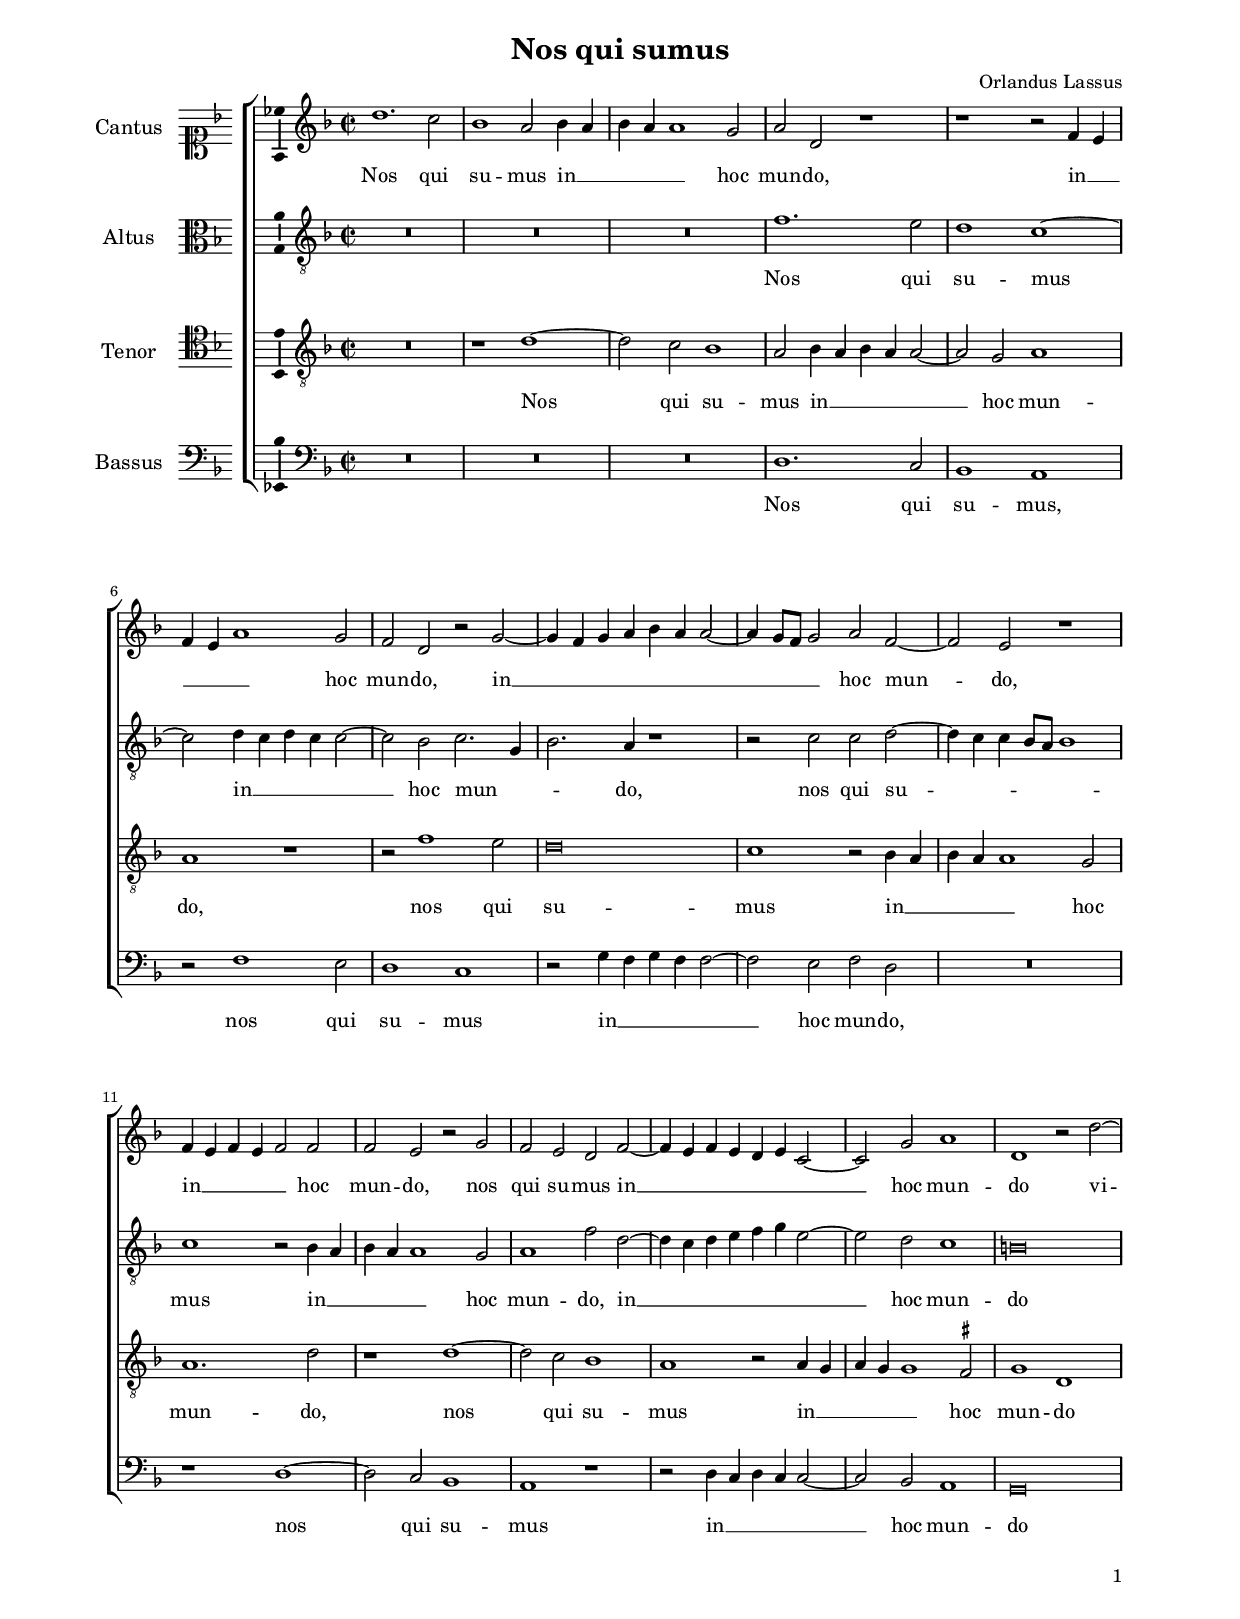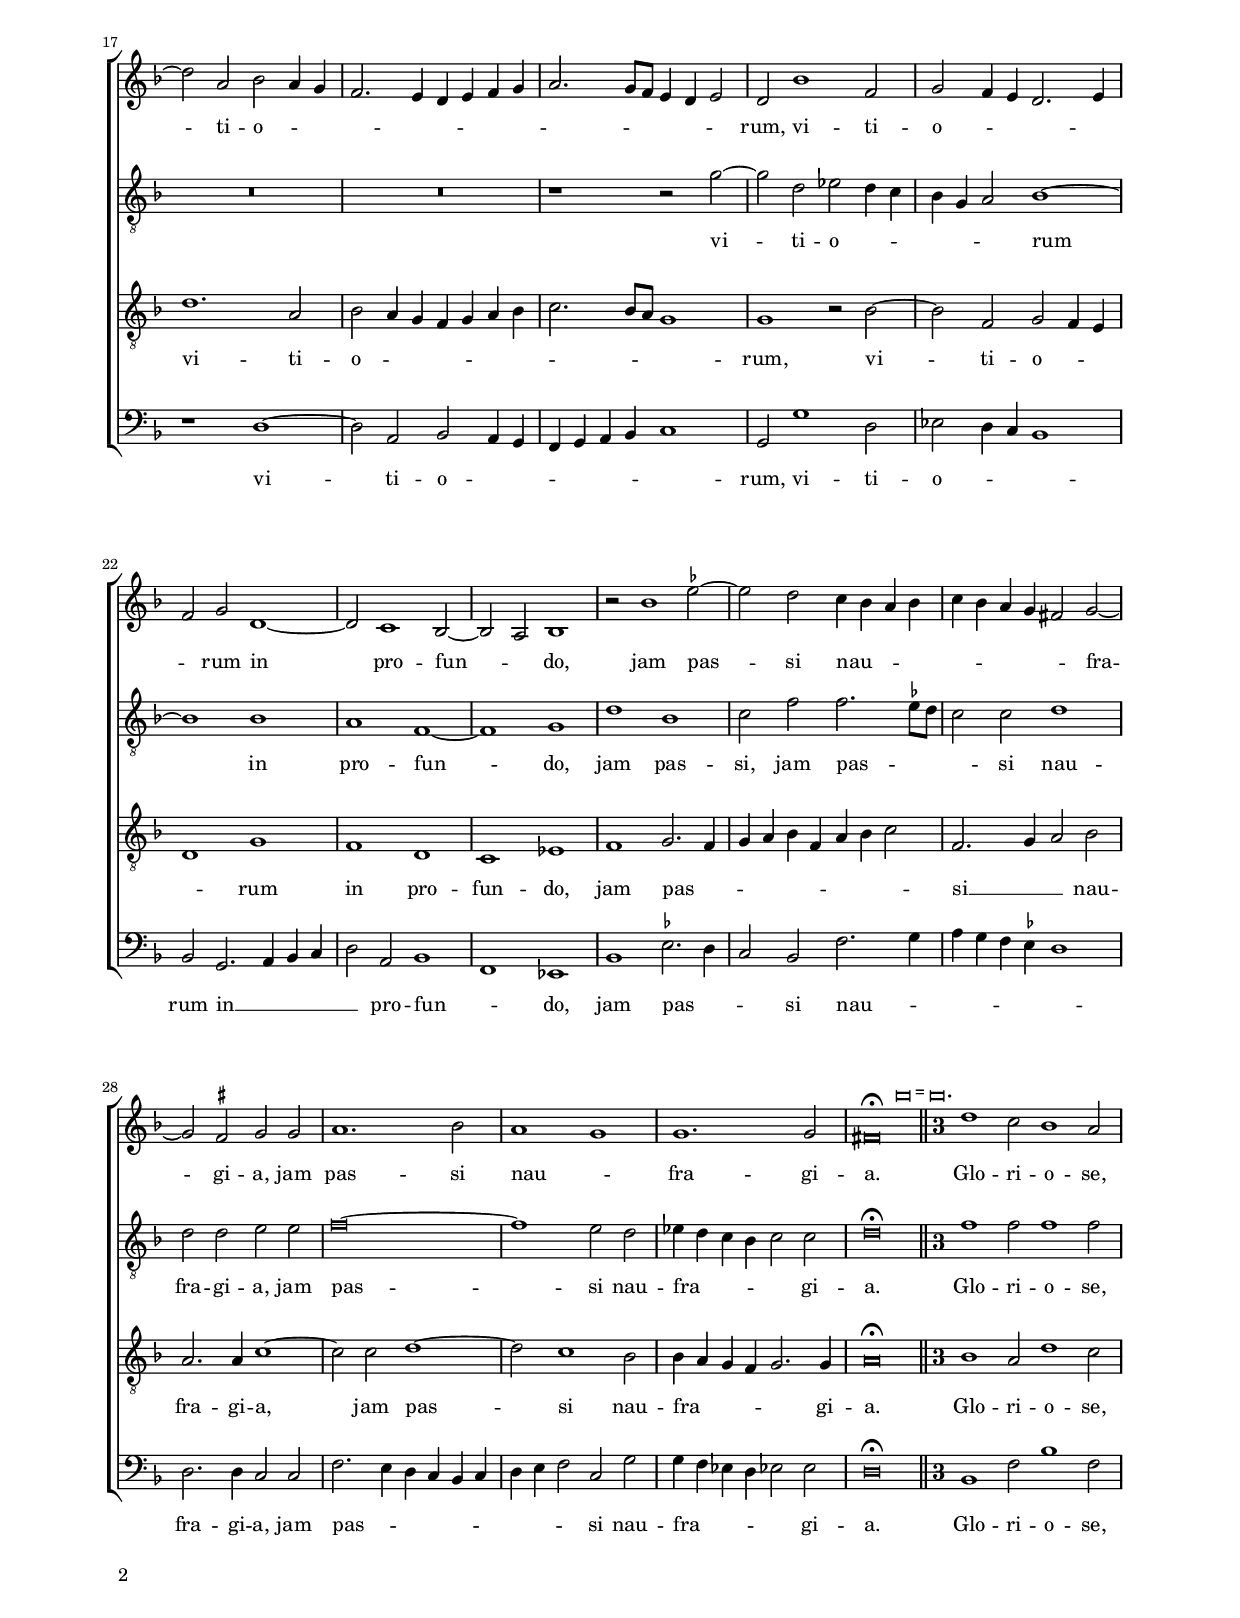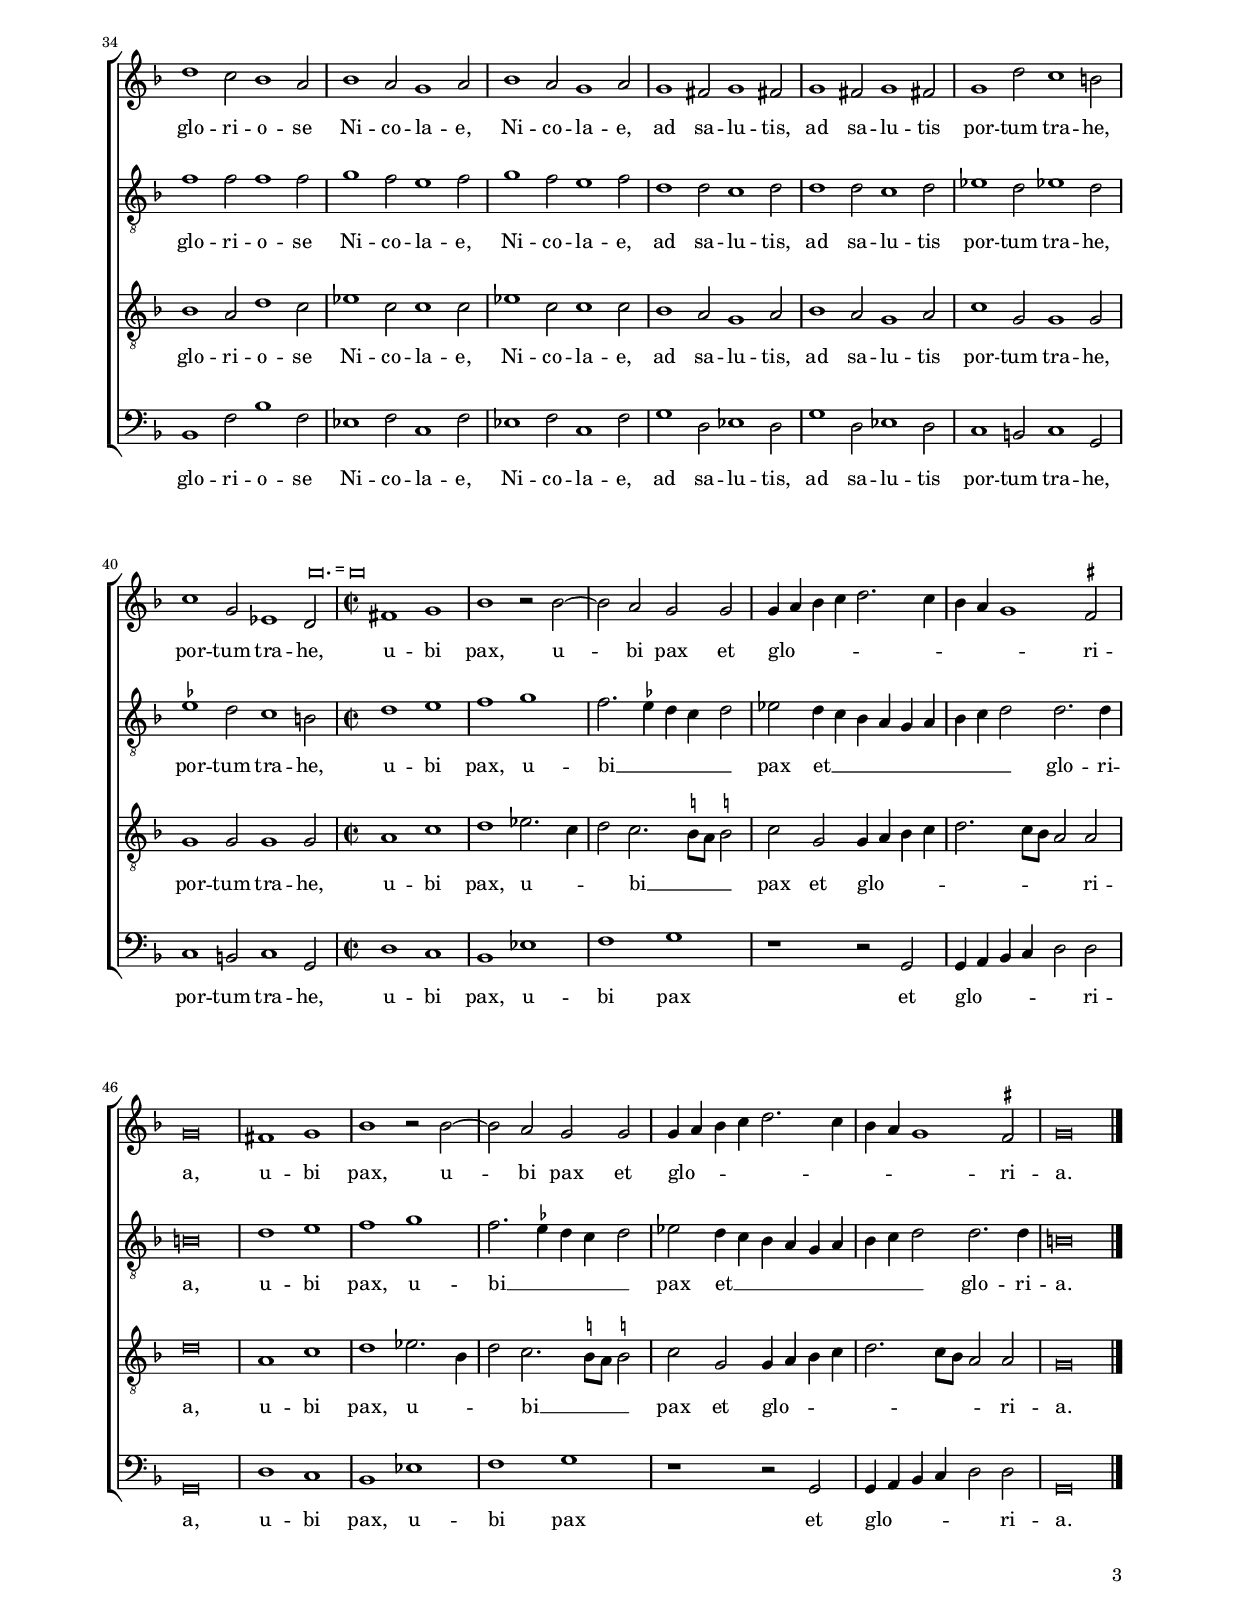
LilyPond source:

\header
{
  title="Nos qui sumus"
  composer="Orlandus Lassus"
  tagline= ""
}

\version "2.20.0"
\language deutsch
#(set-global-staff-size 16)
% #(set-default-paper-size "letter")
#(ly:set-option 'point-and-click #f)

	
global = {
    % \set Staff.autoBeaming = ##f        
	\key f \major
	\time 2/2 \set Score.measureLength = #(ly:make-moment 2/1)
    \set Score.tempoHideNote = ##t
    \tempo 2 = 90
    \skip 1*2*32 \bar "||"
    % Coloration
    \time 3/1 \once \override Score.TimeSignature.style = #'single-digit
    % \newSpacingSection \override Score.SpacingSpanner.common-shortest-duration = #(ly:make-moment 3 8)
    \mark \markup { \fontsize #-3 \override #'(style . baroque) { \note  #"breve" #1 = \note #"breve." #1 } }
    \tempo 2 = 135
    \skip 1*3*8
    \time 2/2 \set Score.measureLength = #(ly:make-moment 2/1)
    \tempo 2 = 90
    \mark \markup { \fontsize #-3 \override #'(style . baroque) { \note  #"breve." #1 = \note #"breve" #1 } }
    \skip 1*2*12 \bar "|."
	}

	ficta = { \once \set suggestAccidentals = ##t }
	
	forget = #(define-music-function (music) (ly:music?) #{
		\accidentalStyle forget
		$music
		\accidentalStyle default
		#})


\paper
	{
	top-margin = 2 \cm
	bottom-margin = 1.4 \cm
	left-margin = 2 \cm
	right-margin = 2 \cm
	ragged-bottom = ##f
	ragged-last-bottom = ##t
	print-page-number = ##f
	system-system-spacing = #'((basic-distance . 18) (minimum-distance . 15) (padding . 6) (strechability . 150))
        oddFooterMarkup=\markup   \fill-line { "" \fromproperty #'page:page-number-string }
        evenFooterMarkup=\markup  \fill-line { \fromproperty #'page:page-number-string "" }
        last-bottom-spacing = #'((basic-distance . 11) (minimum-distance . 7) (padding . 4))
	systems-per-page = 3
    page-count = 3        
%	min-systems-per-page = 3
	}


incipitcantus = \markup { \score {
	{
	\set Staff.instrumentName = \markup { \fontsize #1 "Cantus" }
	\key f \major
	\clef soprano
	s4 \bar ""
	}
	\layout  {
	raggedright = ##t
	indent = 1.6 \cm
	line-width = 2.2\cm
	\context { \Staff \remove Time_signature_engraver }
	\override Staff.Clef.Y-extent = #'(0 . 0)
	}} \hspace #1 }
	
      
incipitaltus = \markup { \score {
	{
	\set Staff.instrumentName = \markup { \fontsize #1 "Altus" }
	\key f \major
	\clef alto
	s4 \bar ""
	}
	\layout  {
	raggedright = ##t
	indent = 1.6 \cm
	line-width = 2.2\cm
	\context { \Staff \remove Time_signature_engraver }
	\override Staff.Clef.Y-extent = #'(0 . 0)
	}} \hspace #1 }


incipittenor = \markup { \score {
	{
	\set Staff.instrumentName = \markup { \fontsize #1 "Tenor" }
	\key f \major
	\clef tenor
	s4 \bar ""
	}
	\layout  {
	raggedright = ##t
	indent = 1.6 \cm
	line-width = 2.2\cm
	\context { \Staff \remove Time_signature_engraver }
	\override Staff.Clef.Y-extent = #'(0 . 0)
	}} \hspace #1 }


incipitbassus = \markup { \score {
	{
	\set Staff.instrumentName = \markup { \fontsize #1 "Bassus" }
	\key f \major
	\clef bass
	s4 \bar ""
	}
	\layout  {
	raggedright = ##t
	indent = 1.6 \cm
	line-width = 2.2\cm
	\context { \Staff \remove Time_signature_engraver }
	\override Staff.Clef.Y-extent = #'(0 . 0)
	}} \hspace #1 }


cantus =  \relative c''
	{
	d1. c2
	b1 a2 b4 a
	b4 a a1 g2
	a2 d, r1
%5
	r1 r2 f4 e |
	f4 e a1 g2
	f2 d r g~
	g4 f g a b a a2~
	a4 g8 f g2 a f~
%10
	f2 e r1 |
	f4 e f e f2 f
	f2 e r g
	f2 e d f~
	f4 e f e d e c2~
%15
	c2 g' a1 |
	d,1 r2 d'~
	d2 a b a4 g
	f2. e4 d e f g
	a2. g8 f e4 d e2
%20
	d2 b'1 f2 |
	g2 f4 e d2. e4
	f2 g d1~
	d2 c1 b2~
	b2 a b1
%25
	r2 b'1 \ficta es2~
	es2 d c4 b a b
	c4 b a g fis2 g~
	g2 \ficta fis g g
	a1. b2
%30
	a1 g |
	g1. g2
	fis\breve^\fermata
% Coloration
	d'1 c2 b1 a2
	d1 c2 b1 a2
%35
	b1 a2 g1 a2 |
	b1 a2 g1 a2
	g1 fis2 g1 fis!2
	g1 fis2 g1 fis!2
	g1 d'2 c1 h2
%40
	c1 g2 es1 d2 |
% End of coloration
	fis1 g
	b1 r2 b~
	b2 a g g
	g4 a b c d2. c4
%45
	b4 a g1 \ficta fis2 |
	g\breve
	fis1 g
	b1 r2 b~
	b2 a g g
%50
	g4 a b c d2. c4 |
	b4 a g1 \ficta fis2
	g\breve |
	}


altus =  \relative c'
    {
	R\breve
	R\breve
	R\breve
	f1. e2
%5
	d1 c~ |
	c2 d4 c d c c2~
	c2 b c2. g4
	b2. a4 r1
	r2 c c d~
%10
	d4 c c b8 a b1 |
	c1 r2 b4 a
	b4 a a1 g2
	a1 f'2 d~
	d4 c d e f g e2~
%15
	e2 d c1 |
	h\breve
	R\breve
	R\breve
	r1 r2 g'~
%20
	g2 d es d4 c |
	b4 g a2 b1~
	b1 b
	a1 f~
	f1 g
%25
	d'1 b |
	c2 f f2. \ficta es8 d
	c2 c d1
	d2 d e e
	f\breve~
%30
    f1 e2 d
	es4 d c b c2 c
	d\breve^\fermata
% Coloration
	f1 f2 f1 f2
	f1 f2 f1 f2
%35
	g1 f2 e1 f2 |
	g1 f2 e1 f2
	d1 d2 c1 d2
	d1 d2 c1 d2
	es1 d2 es!1 d2
%40
	\ficta es1 d2 c1 h2 |
% End of coloration
	d1 e
	f1 g
	f2. \ficta es4 d c d2
	es2 d4 c b a g a
%45
	b4 c d2 d2. d4 |
	h\breve
	d1 e
	f1 g
	f2. \ficta es4 d4 c d2
%50
	es2 d4 c b a g a |
	b4 c d2 d2. d4
	h\breve |
	}


tenor =  \relative c'
	{
	R\breve
	r1 d~
	d2 c b1
	a2 b4 a b a a2~
%5
	a2 g a1 |
	a1 r
	r2 f'1 e2
	d\breve
	c1 r2 b4 a
%10
	b4 a a1 g2 |
	a1. d2
	r1 d~
	d2 c b1
	a1 r2 a4 g
%15
	a4 g g1 \ficta fis2 |
	g1 d
	d'1. a2
	b2 a4 g f g a b
	c2. b8 a g1
%20
	g1 r2 b~ |
	b2 f g f4 e
	d1 g
	f1 d
	c1 es
%25
	f1 g2. f4 |
	g4 a b f a b c2
	f,2. g4 a2 b
	a2. a4 c1~
	c2 c d1~
%30
	d2 c1 b2 |
	b4 a g f g2. g4
	a\breve^\fermata
% Coloration
	b1 a2 d1 c2
	b1 a2 d1 c2
%35
	es1 c2 c1 c2 |
	es1 c2 c1 c2
	b1 a2 g1 a2
	b1 a2 g1 a2
	c1 g2 g1 g2
%40
	g1 g2 g1 g2 |
% End of coloration
	a1 c
	d1 es2. c4
	d2 c2. \stemDown \ficta h8 a \stemNeutral \ficta h!2
	c2 g g4 a b c
%45
	d2. c8 b a2 a |
	d\breve
	a1 c
	d1 es2. b4
	d2 c2. \stemDown \ficta h8 a \stemNeutral \ficta h!2
%50
	c2 g g4 a b c |
	d2. c8 b a2 a
	g\breve |
	}


bassus  =  \relative c
	{
	R\breve
	R\breve
	R\breve
	d1. c2
%5
	b1 a |
	r2 f'1 e2
	d1 c
	r2 g'4 f g f f2~
	f2 e f d
%10
	R\breve |
	r1 d~
	d2 c b1
	a1 r
	r2 d4 c d c c2~
%15
	c2 b a1 |
	g\breve
	r1 d'~
	d2 a b a4 g
	f4 g a b c1
%20
	g2 g'1 d2 |
	es2 d4 c b1
	b2 g2. a4 b c
	d2 a b1
	f1 es
%25
	b'1 \ficta es2. d4 |
	c2 b f'2. g4
	a4 g f \ficta es d1
	d2. d4 c2 c
	f2. e4 d c b c
%30
	d4 e f2 c g' |
	g4 f es d es!2 es
	d\breve^\fermata
% Coloration
	b1 f'2 b1 f2
	b,1 f'2 b1 f2
%35
	es1 f2 c1 f2 |
    es1 f2 c1 f2
	g1 d2 es1 d2
	g1 d2 es1 d2
	c1 h2 c1 g2
%40
	c1 h2 c1 g2 |
% End of coloration
	d'1 c
    b1 es
	f1 g
	r1 r2 g,
%45
	g4 a b c d2 d |
	g,\breve
	d'1 c
	b1 es
	f1 g
%50
	r1 r2 g, |
	g4 a b c d2 d
	g,\breve |
	}

lyricscantus = \lyricmode {
	Nos qui su -- mus in __ _ _ _ _ hoc mun -- do,
    in __ _ _ _ _ hoc mun -- do,
    in __ _ _ _ _ _ _ _ _ _ hoc mun -- do,    
    in __ _ _ _ _ hoc mun -- do,
    nos qui su -- mus in __ _ _ _ _ _ _ hoc mun -- do
    vi -- ti -- o -- _ _ _ _ _ _ _ _ _ _ _ _ _ _ rum,
    vi -- ti -- o -- _ _ _ _ _ rum in pro -- fun -- _ do,
    jam pas -- si nau -- _ _ _ _ _ _ _ _ fra -- gi -- a,
    jam pas -- si nau -- _ fra -- gi -- a.
    Glo -- ri -- o -- se,
    glo -- ri -- o -- se
    Ni -- co -- la -- e,
    Ni -- co -- la -- e,
    ad sa -- lu -- tis,
    ad sa -- lu -- tis
    por -- tum tra -- he,
    por -- tum tra -- he,
    u -- bi pax,
    u -- bi pax et glo -- _ _ _ _ _ _ _ _ ri -- a,
    u -- bi pax,
    u -- bi pax et glo -- _ _ _ _ _ _ _ _ ri -- a.
	}


lyricsaltus = \lyricmode {
	Nos qui su -- mus in __ _ _ _ _ hoc mun -- _ _ do,
    nos qui su -- _ _ _ _ _ mus in __ _ _ _ _ hoc mun -- do,
    in __ _ _ _ _ _ _ hoc mun -- do
    vi -- ti -- o -- _ _ _ _ _ rum in pro -- fun -- do,
    jam pas -- si,
    jam pas -- _ _ _ si nau -- fra -- gi -- a,
    jam pas -- si nau -- fra -- _ _ _ _ gi -- a.
    Glo -- ri -- o -- se,
    glo -- ri -- o -- se    
    Ni -- co -- la -- e,
    Ni -- co -- la -- e,
    ad sa -- lu -- tis,
    ad sa -- lu -- tis
    por -- tum tra -- he,
    por -- tum tra -- he,
    u -- bi pax,
    u -- bi __ _ _ _ _ pax et __ _ _ _ _ _ _ _ _ glo -- ri -- a,
    u -- bi pax,
    u -- bi __ _ _ _ _ pax et __ _ _ _ _ _ _ _ _ glo -- ri -- a.
	}


lyricstenor = \lyricmode {
	Nos qui su -- mus in __ _ _ _ _ hoc mun -- do,
    nos qui su -- mus in __ _ _ _ _ hoc mun -- do,
    nos qui su -- mus in __ _ _ _ _ hoc mun -- do
    vi -- ti -- o -- _ _ _ _ _ _ _ _ _ _ rum,
    vi -- ti -- o -- _ _ _ rum in pro -- fun -- do,
    jam pas -- _ _ _ _ _ _ _ _ si __ _ _ nau -- fra -- gi -- a,
    jam pas -- si nau -- fra -- _ _ _ _ gi -- a.
    Glo -- ri -- o -- se,
    glo -- ri -- o -- se    
    Ni -- co -- la -- e,
    Ni -- co -- la -- e,
    ad sa -- lu -- tis,
    ad sa -- lu -- tis
    por -- tum tra -- he,
    por -- tum tra -- he,
    u -- bi pax,
    u -- _ _ bi __ _ _ _ pax et glo -- _ _ _ _ _ _ _ ri -- a,
    u -- bi pax,
    u -- _ _ bi __ _ _ _ pax et glo -- _ _ _ _ _ _ _ ri -- a.
	}


lyricsbassus = \lyricmode {
	Nos qui su -- mus,
    nos qui su -- mus in __ _ _ _ _ hoc mun -- do,
    nos qui su -- mus in __ _ _ _ _ hoc mun -- do
    vi -- ti -- o -- _ _ _ _ _ _ _ rum,
    vi -- ti -- o -- _ _ _ rum in __ _ _ _ _ pro -- fun -- _ do,
    jam pas -- _ _ si nau -- _ _ _ _ _ _ fra -- gi -- a,
    jam pas -- _ _ _ _ _ _ _ _ si nau -- fra -- _ _ _ _ gi -- a.
    Glo -- ri -- o -- se,
    glo -- ri -- o -- se    
    Ni -- co -- la -- e,
    Ni -- co -- la -- e,
    ad sa -- lu -- tis,
    ad sa -- lu -- tis
    por -- tum tra -- he,
    por -- tum tra -- he,
    u -- bi pax,
    u -- bi pax et glo -- _ _ _ _ ri -- a,
    u -- bi pax,
    u -- bi pax et glo -- _ _ _ _ ri -- a.
	}


\score
{  
	% \transpose {
	\new ChoirStaff \with { \override StaffGrouper.staff-staff-spacing.basic-distance = #13 }
	<<

	\new Staff << \global
	\new Voice="v1" {
		\set Staff.instrumentName=\incipitcantus
        %       \set Staff.instrumentName="S"
		\set Staff.midiInstrument = "reed organ"
		\clef "violin"
		\cantus }
	\new Lyrics \lyricsto "v1" {\lyricscantus }
	>>


	\new Staff << \global
	\new Voice="v2" {
		\set Staff.instrumentName=\incipitaltus
        %       \set Staff.instrumentName="A"
		\set Staff.midiInstrument = "reed organ"
        \clef "G_8"
		\altus}
	\new Lyrics \lyricsto "v2" {\lyricsaltus }
	>>


	\new Staff << \global
	\new Voice="v3" {
		\set Staff.instrumentName=\incipittenor
        %       \set Staff.instrumentName="T"
		\set Staff.midiInstrument = "reed organ"
		\clef "G_8"
		\tenor }
	\new Lyrics \lyricsto "v3" {\lyricstenor }
	>>


	\new Staff << \global
	\new Voice="v4" {
		\set Staff.instrumentName=\incipitbassus
        %       \set Staff.instrumentName="B"
		\set Staff.midiInstrument = "reed organ"
		\clef "bass" 
		\bassus }
	\new Lyrics \lyricsto "v4" {\lyricsbassus}
	>>

	>>
	% } % transpose

	\layout
	{
	indent = 2.3 \cm
	\context { \Lyrics \override VerticalAxisGroup.nonstaff-relatedstaff-spacing.padding = #2 }
%	\context { \Lyrics \override LyricText.font-size = #1 }
	\context { \Staff \override TimeSignature.break-visibility = #end-of-line-invisible }
    \context { \Staff \consists "Ambitus_engraver" }
%	\context { \Voice \override Slur.transparent = ##t }
	\context { \Score \override BarNumber.padding = #2 }
	\context { \Voice \override NoteHead.style = #'baroque }
	}

\midi
	{
	}
	
}


% EOF
